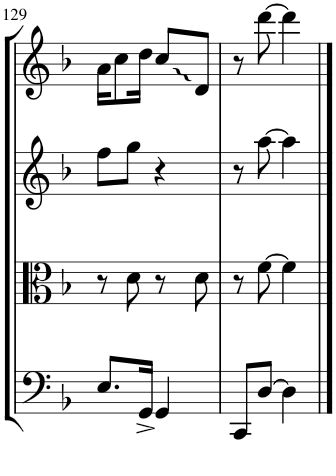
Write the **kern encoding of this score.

**kern	**kern	**kern	**kern
*part4	*part3	*part2	*part1
*staff4	*staff3	*staff2	*staff1
*I"Violoncello	*I"Viola	*I"Violin II	*I"Violin I
*I'Vc	*I'Vla	*I'Vln	*I'Vln
!!LO:PB:g=z
*clefF4	*clefC3	*clefG2	*clefG2
*k[b-]	*k[b-]	*k[b-]	*k[b-]
*M2/4	*M2/4	*M2/4	*M2/4
=129	=129	=129	=129
8.E/L	8r	8ff\L	16a\KL
.	.	.	8cc\
.	8d\	8gg\J	.
16GG^/Jk	.	.	16dd\Jk
4GG/	8r	4r	8cc/L
.	8d\	.	8d/J
=130	=130	=130	=130
8CC/L	8r	8r	8r
[8D/J	[8f\	[8aa\	[8ddd\
4D\]	4f\]	4aa\]	4ddd\]
==	==	==	==
*-	*-	*-	*-
